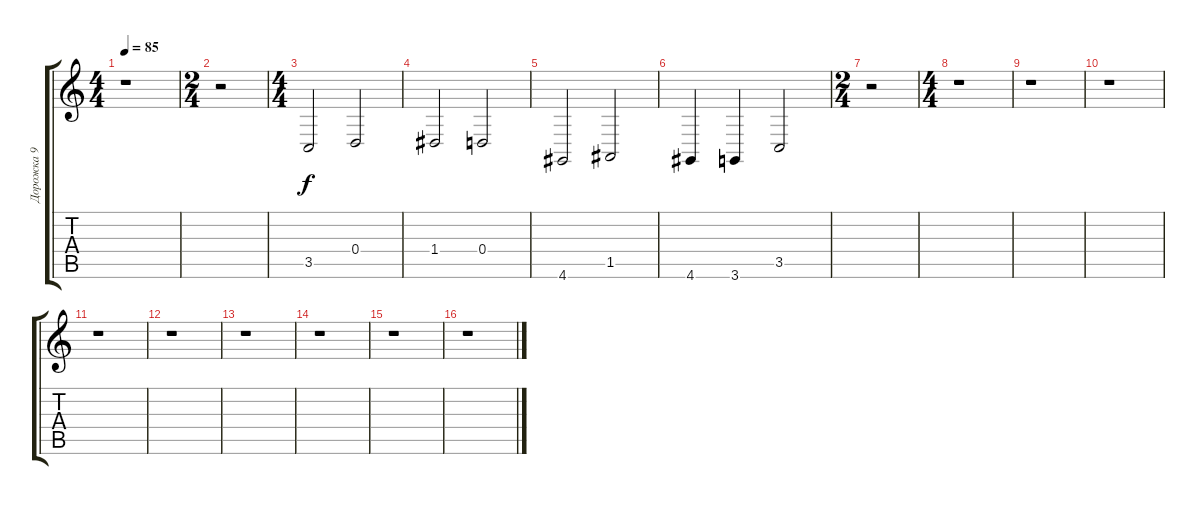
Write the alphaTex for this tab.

\track ("Дорожка 9" "Дорожка 9") {instrument choiraahs}
\staff {score tabs}
\tuning (E4 B3 G3 D3 A2 E2) {hide}
\ts (4 4)
\tempo 85
\clef g2
\ks c
r.1{dy f} |
\ts (2 4)
r.2 |
\ts (4 4)
3.5.2 0.4.2 |
1.4.2 0.4.2 |
4.6.2 1.5.2 |
4.6.4 3.6.4 3.5.2 |
\ts (2 4)
r.2 |
\ts (4 4)
r.1 |
r.1 |
r.1 |
r.1 |
r.1 |
r.1 |
r.1 |
r.1 |
r.1
